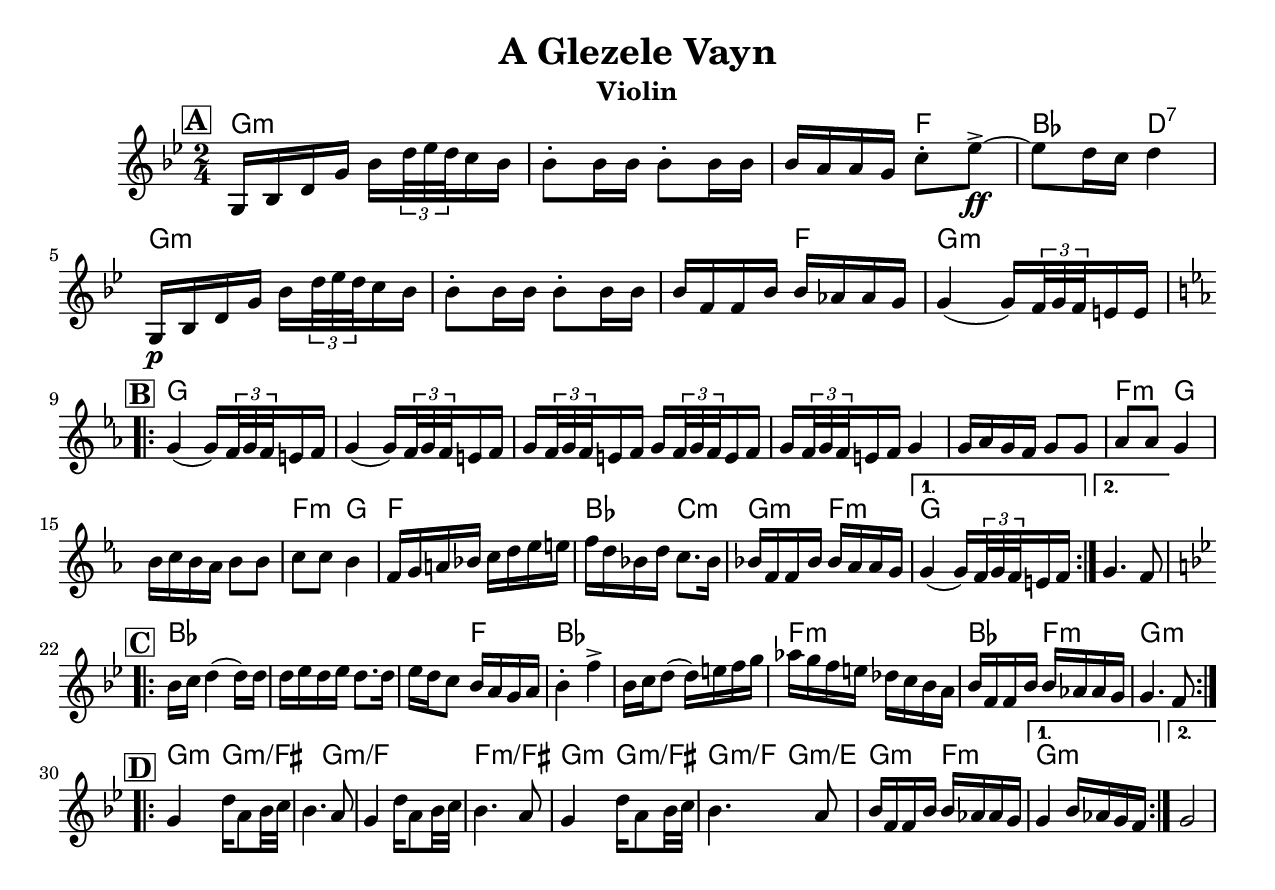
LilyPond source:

\version "2.24.0"
\include "english.ly"
%\pointAndClickOff
\paper{
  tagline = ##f
  print-all-headers = ##t
  #(set-paper-size "letter")
}
date = #(strftime "%d-%m-%Y" (localtime (current-time)))

%\markup{ \italic{ " Updated " \date  }  }

%\markup{ Got something to say? }

global = {
  \clef treble
  \key g \minor
  \time 2/4
  \set Score.rehearsalMarkFormatter = #format-mark-box-alphabet
}

%#################################### Melody ########################
melody = \relative c' {
  \global
  %\partial 16*3 a16 d f   %lead in notes


  \mark \default
  g16 bf d g bf \tuplet 3/2 {d32 ef d}c16 bf|
  bf8-. bf16 bf bf8-. bf16 bf |
  bf16 a a g c8-. ef~->\ff
  ef8 d16 c d4|

  g,,16\p bf d g bf \tuplet 3/2 {d32 ef d}c16 bf|
  bf8-. bf16 bf bf8-. bf16 bf |
  bf16 f f bf bf af af g
  g4(g16) \tuplet 3/2{f32 g f} e16 e|
  \break
  %\alternative { { }{ } }

  \repeat volta 2{
    \mark \default
    %flat a 7th, flat e 3rd, b is natural!
    \relative c' {
      \set Staff.keyAlterations = #`(( 2 . ,FLAT)
                                   (5 . ,FLAT)
                                   )
      g'4(g16) \tuplet 3/2{f32 g f} e16 f|
      g4(g16) \tuplet 3/2{f32 g f} e16 f|
      \repeat unfold 3{
        g16 \tuplet 3/2{f32 g f} e16 f
      } g4|
      g16 af g f g8 g|
      af8 af g4|

      b16 c b af b8 b
      c8 c b4
      f16 g a bf c d ef e|
      f16 d bf d c8. bf16|
      bf16 f f bf bf af af g

    }
  }
  \alternative {
    {g4(g16) \tuplet 3/2{f32 g f} e16 f| }
    {g4. f8 }
  }
  \break


  \key g \minor  %?

  \repeat volta 2{
  \mark \default
  bf16 c d4(d16) d
  d16 ef d ef d8. d16|
  ef16 d c8 bf16 a g a|
  bf4-. f'4->
  bf,16 c d8(d16)e f g|
  af16 g f e df c bf a|
  bf16 f f bf bf af af g|
  g4. f8|
  }
  \break

  \repeat volta 2{
    \mark \default
    g4 d'16 a8 bf32 c
    bf4. a8
    g4 d'16 a8 bf32 c
    bf4. a8
    g4 d'16 a8 bf32 c
    bf4. a8
    bf16 f f bf bf af af g

  }
  \alternative {
    {g4 bf16 af g f}
    {g2}
  }
} %end music block
%################################# Lyrics #####################
%\addlyrics{  }
%################################# Chords #######################
harmonies = \chordmode {
  g4*5:m
  f4
  bf4
  d4:7
  g4*5:m
  f4
  g2:m
  %B
  g2*5
  f4:m
  g4*3
  f4:m
  g4
  f2
  bf4
  c4:m
  g4:m
  f4:m
  g2*2
  %C
  bf4*5
  f4
  bf4*4
  f2:m
  bf4
  f4:m
  g2:m
  %d
  g4:m
  g2:m/fs
  g4*3:m/f
  f2:m/fs
  g4:m g4:m/fs
  g4:m/f g4:m/e
  g4:m
  f4:m
  g2*2:m
  %{  old chords
  g2*3:m
  c4:m g4:m
  g2*2:m
  bf4 f4:m
  g2:m %end section
  g2*5
  f4:m g4*3
  c4:m g4
  f2
  bf4
  c4:m
  bf4 f4:m
  g2*2:m %end section
  bf2*2
  c4:m f4
  bf4*7
  f4:m
  g2:m%end section
  %odd chords later
  g2*6:m
  bf4 f4:m
  g1*2:m
  %}
}

\score {
  <<
    \new ChordNames {
      \set chordChanges = ##f
      \harmonies
    }
    \new Staff \melody
  >>
  \header{
    title= "A Glezele Vayn"
    subtitle=""
    composer= ""
    instrument = "Violin"
    arranger= ""
  }
  \midi{\tempo 4 = 120}
  \layout{indent = 1.0\cm}
}
%{
  % more verses:
  \markup{}
  \markup {
  \fill-line {
  \hspace #0.1 % distance from left margin
  \column {
  \line { "1."
  \column {
  ""
  }
  }
  \hspace #0.2 % vertical distance between verses
  \line { "2."
  \column {
  ""
  }
  }
  }
  \hspace #0.1  % horiz. distance between columns
  \column {
  \line { "3."
  \column {
  ""
  }
  }
  \hspace #0.2 % distance between verses
  \line { "4."
  \column {
  ""
  }
  }
  }
  \hspace #0.1 % distance to right margin
  }
  }

%}
